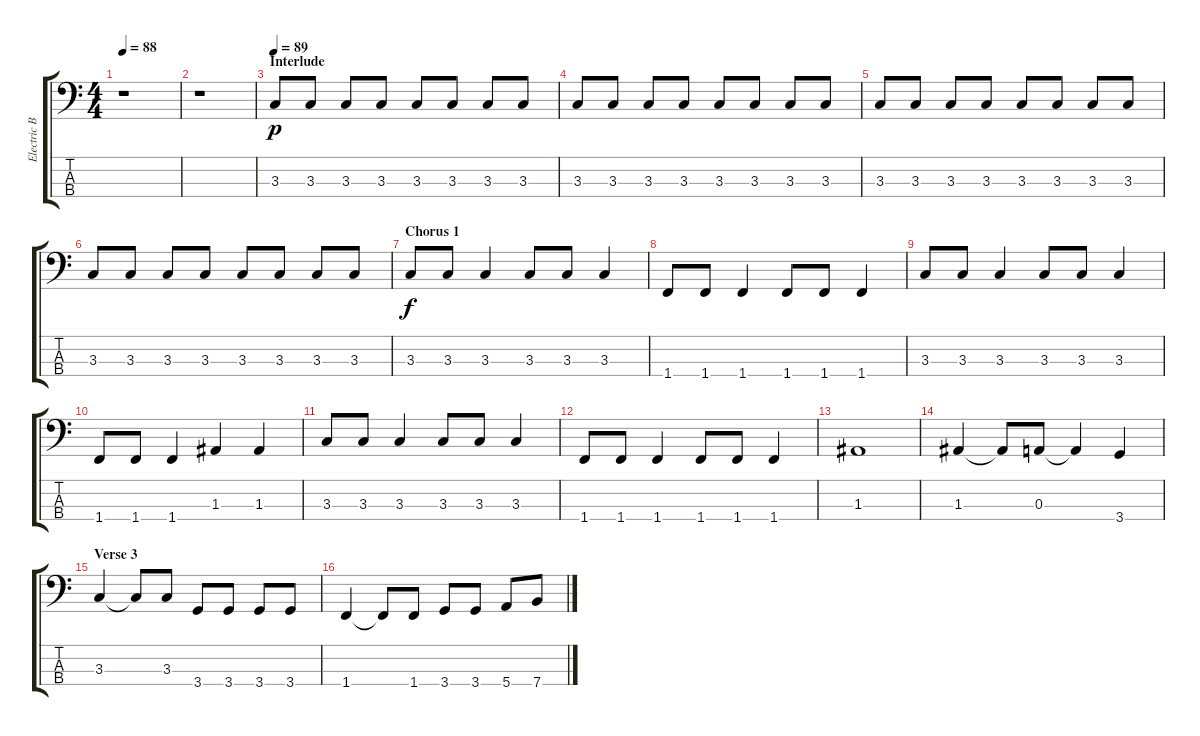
\track ("Electric Bass" "Electric B") {instrument electricbasspick}
\staff {score tabs}
\tuning (G2 D2 A1 E1) {hide}
\ts (4 4)
\tempo 88
\clef f4
\ks c
r.1{dy p} |
r.1 |
\section ("" "Interlude")
\tempo 89
3.3.8 3.3.8 3.3.8 3.3.8 3.3.8 3.3.8 3.3.8 3.3.8 |
3.3.8 3.3.8 3.3.8 3.3.8 3.3.8 3.3.8 3.3.8 3.3.8 |
3.3.8 3.3.8 3.3.8 3.3.8 3.3.8 3.3.8 3.3.8 3.3.8 |
3.3.8 3.3.8 3.3.8 3.3.8 3.3.8 3.3.8 3.3.8 3.3.8 |
\section ("" "Chorus 1")
3.3.8{dy f} 3.3.8 3.3.4 3.3.8 3.3.8 3.3.4 |
1.4.8 1.4.8 1.4.4 1.4.8 1.4.8 1.4.4 |
3.3.8 3.3.8 3.3.4 3.3.8 3.3.8 3.3.4 |
1.4.8 1.4.8 1.4.4 1.3.4 1.3.4 |
3.3.8 3.3.8 3.3.4 3.3.8 3.3.8 3.3.4 |
1.4.8 1.4.8 1.4.4 1.4.8 1.4.8 1.4.4 |
1.3.1 |
1.3.4 1.3{t}.8 0.3.8 0.3{t}.4 3.4.4 |
\section ("" "Verse 3")
3.3.4 3.3{t}.8 3.3.8 3.4.8 3.4.8 3.4.8 3.4.8 |
1.4.4 1.4{t}.8 1.4.8 3.4.8 3.4.8 5.4.8 7.4.8
